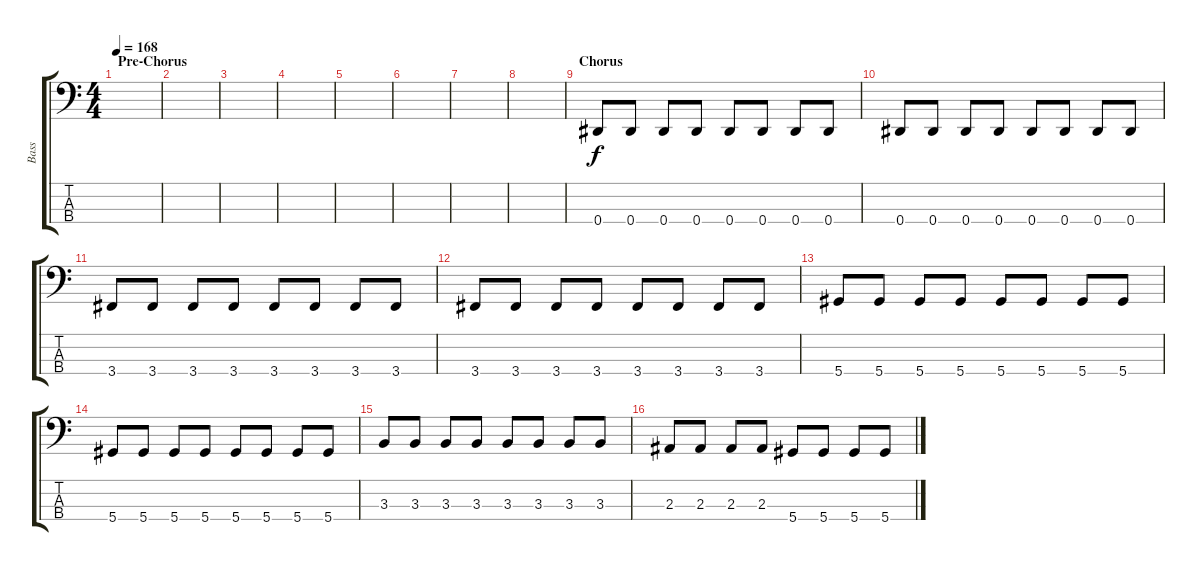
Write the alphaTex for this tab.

\track ("Bass" "Bass") {instrument electricbassfinger}
\staff {score tabs}
\tuning (Gb2 Db2 Ab1 Eb1) {hide}
\ts (4 4)
\section ("" "Pre-Chorus")
\tempo 168
\clef f4
\ks c
|
|
|
|
|
|
|
|
\section ("" "Chorus")
0.4.8 0.4.8 0.4.8 0.4.8 0.4.8 0.4.8 0.4.8 0.4.8 |
0.4.8 0.4.8 0.4.8 0.4.8 0.4.8 0.4.8 0.4.8 0.4.8 |
3.4.8 3.4.8 3.4.8 3.4.8 3.4.8 3.4.8 3.4.8 3.4.8 |
3.4.8 3.4.8 3.4.8 3.4.8 3.4.8 3.4.8 3.4.8 3.4.8 |
5.4.8 5.4.8 5.4.8 5.4.8 5.4.8 5.4.8 5.4.8 5.4.8 |
5.4.8 5.4.8 5.4.8 5.4.8 5.4.8 5.4.8 5.4.8 5.4.8 |
3.3.8 3.3.8 3.3.8 3.3.8 3.3.8 3.3.8 3.3.8 3.3.8 |
2.3.8 2.3.8 2.3.8 2.3.8 5.4.8 5.4.8 5.4.8 5.4.8
